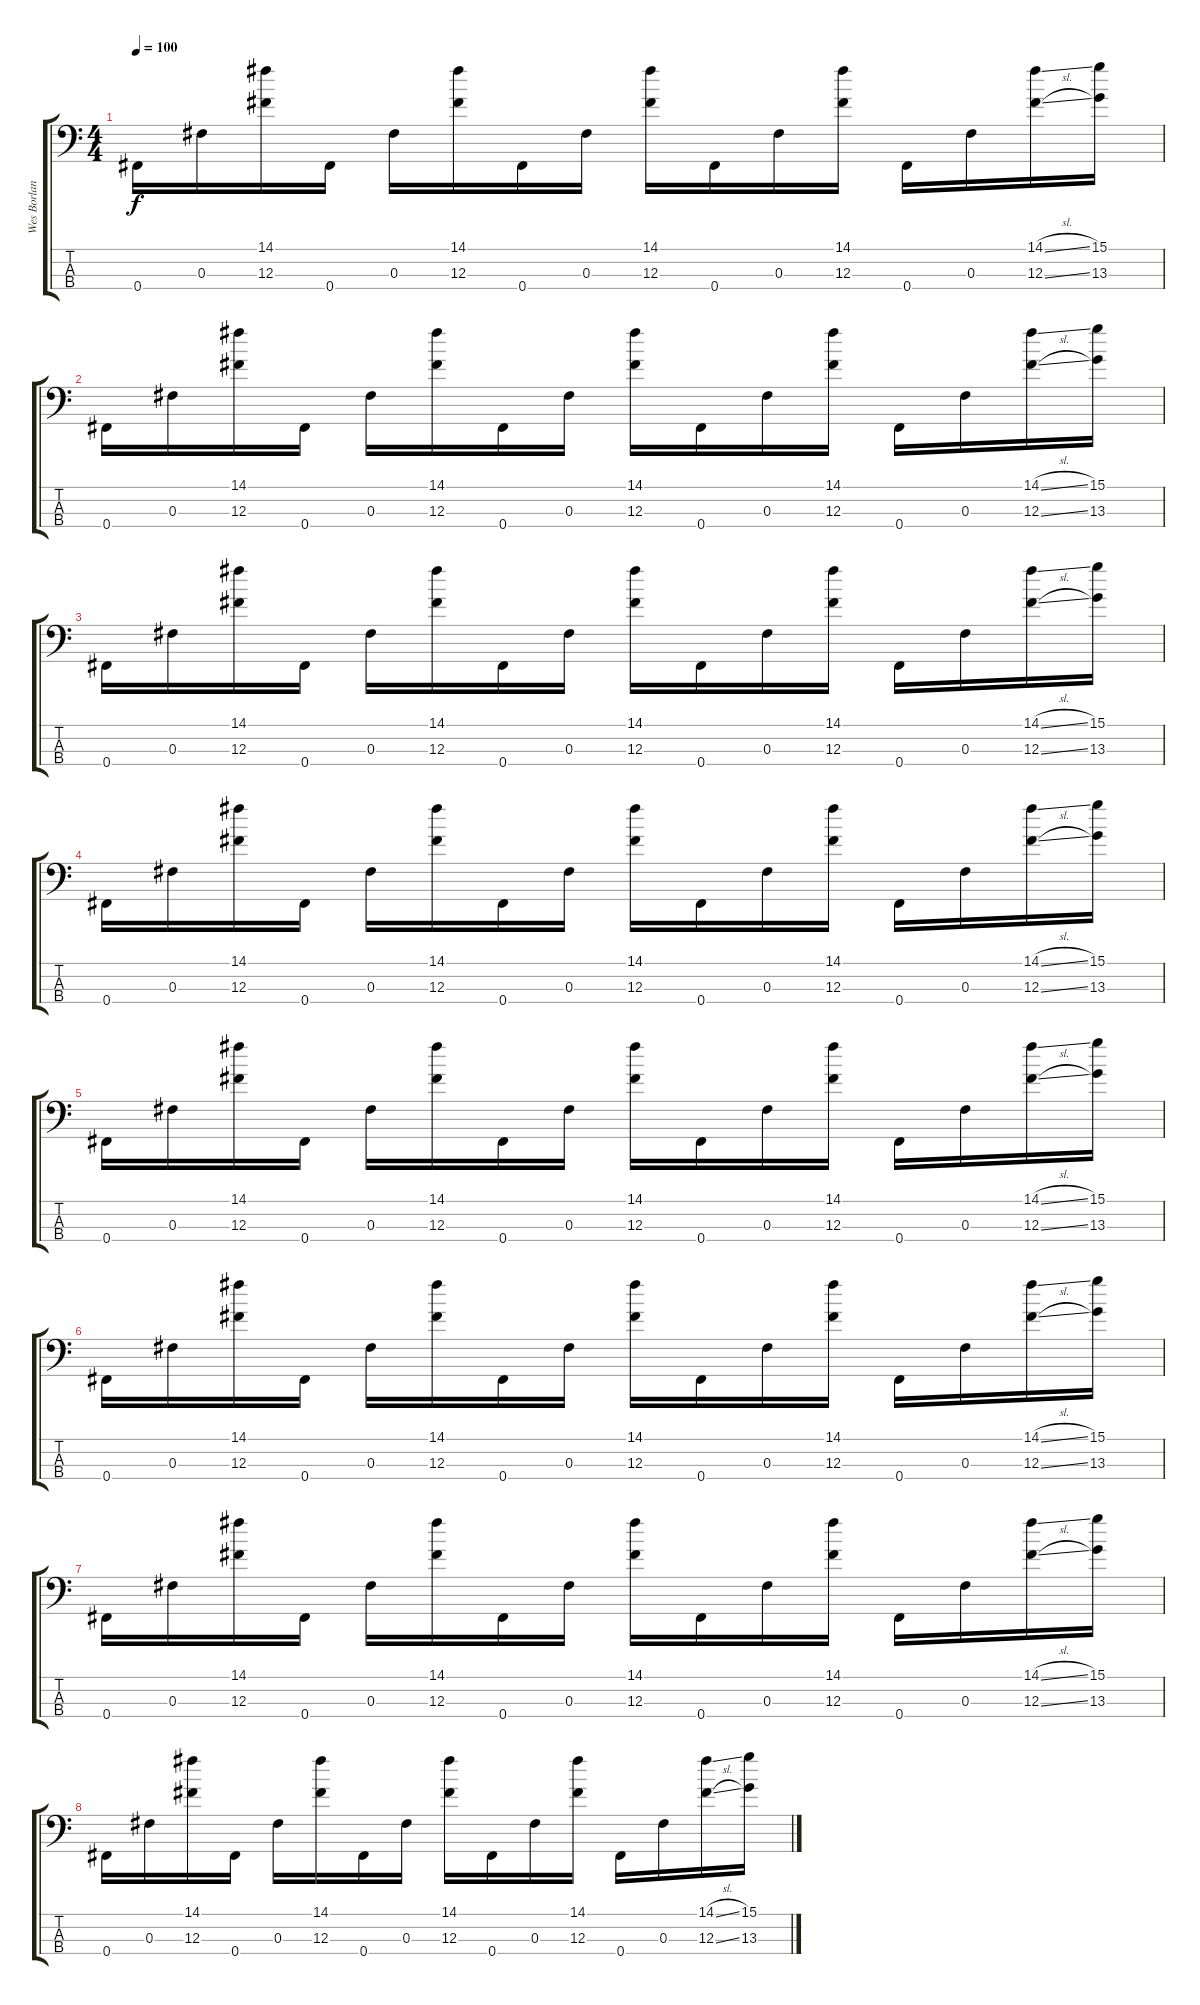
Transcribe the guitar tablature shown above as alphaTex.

\track ("Wes Borland - Guitar" "Wes Borlan") {instrument electricguitarclean}
\staff {score tabs}
\tuning (E3 B2 Gb2 Gb1) {hide}
\ts (4 4)
\tempo 100
\clef f4
\ks c
0.4.16{dy f} 0.3.16 (14.1 12.3).16 0.4.16 0.3.16 (14.1 12.3).16 0.4.16 0.3.16 (14.1 12.3).16 0.4.16 0.3.16 (14.1 12.3).16 0.4.16 0.3.16 (14.1{sl} 12.3{sl}).16 (15.1 13.3).16 |
0.4.16 0.3.16 (14.1 12.3).16 0.4.16 0.3.16 (14.1 12.3).16 0.4.16 0.3.16 (14.1 12.3).16 0.4.16 0.3.16 (14.1 12.3).16 0.4.16 0.3.16 (14.1{sl} 12.3{sl}).16 (15.1 13.3).16 |
0.4.16 0.3.16 (14.1 12.3).16 0.4.16 0.3.16 (14.1 12.3).16 0.4.16 0.3.16 (14.1 12.3).16 0.4.16 0.3.16 (14.1 12.3).16 0.4.16 0.3.16 (14.1{sl} 12.3{sl}).16 (15.1 13.3).16 |
0.4.16 0.3.16 (14.1 12.3).16 0.4.16 0.3.16 (14.1 12.3).16 0.4.16 0.3.16 (14.1 12.3).16 0.4.16 0.3.16 (14.1 12.3).16 0.4.16 0.3.16 (14.1{sl} 12.3{sl}).16 (15.1 13.3).16 |
0.4.16 0.3.16 (14.1 12.3).16 0.4.16 0.3.16 (14.1 12.3).16 0.4.16 0.3.16 (14.1 12.3).16 0.4.16 0.3.16 (14.1 12.3).16 0.4.16 0.3.16 (14.1{sl} 12.3{sl}).16 (15.1 13.3).16 |
0.4.16 0.3.16 (14.1 12.3).16 0.4.16 0.3.16 (14.1 12.3).16 0.4.16 0.3.16 (14.1 12.3).16 0.4.16 0.3.16 (14.1 12.3).16 0.4.16 0.3.16 (14.1{sl} 12.3{sl}).16 (15.1 13.3).16 |
0.4.16 0.3.16 (14.1 12.3).16 0.4.16 0.3.16 (14.1 12.3).16 0.4.16 0.3.16 (14.1 12.3).16 0.4.16 0.3.16 (14.1 12.3).16 0.4.16 0.3.16 (14.1{sl} 12.3{sl}).16 (15.1 13.3).16 |
0.4.16 0.3.16 (14.1 12.3).16 0.4.16 0.3.16 (14.1 12.3).16 0.4.16 0.3.16 (14.1 12.3).16 0.4.16 0.3.16 (14.1 12.3).16 0.4.16 0.3.16 (14.1{sl} 12.3{sl}).16 (15.1 13.3).16
